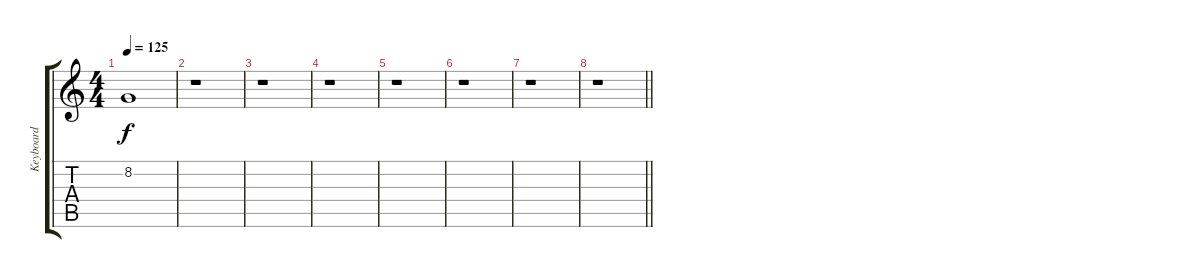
\track ("Keyboard" "Keyboard") {instrument acousticgrandpiano}
\staff {score tabs}
\tuning (E4 B3 G3 D3 A2 D2) {hide}
\ts (4 4)
\tempo 125
\clef g2
\ks c
8.2{t}.1{dy f} |
r.1 |
r.1 |
r.1 |
r.1 |
r.1 |
r.1 |
\barLineRight lightlight
r.1
